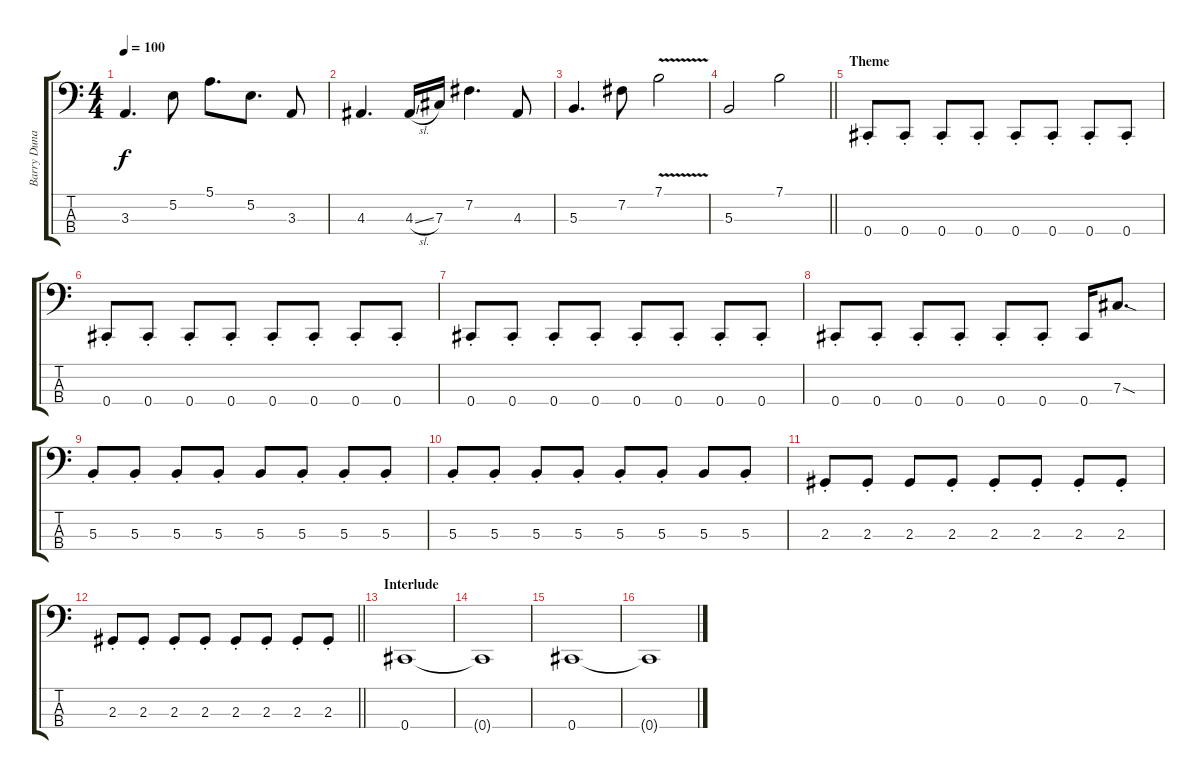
\track ("Barry Dunaway" "Barry Duna") {instrument electricbassfinger}
\staff {score tabs}
\tuning (E2 B1 Gb1 Db1) {hide}
\ts (4 4)
\tempo 100
\clef f4
\ks c
3.3.4{d dy f} 5.2.8 5.1.8{d} 5.2.8{d} 3.3.8 |
4.3.4{d} 4.3{sl}.16 7.3.16 7.2.4{d} 4.3.8 |
5.3.4{d} 7.2.8 7.1{v}.2 |
\barLineRight lightlight
5.3.2 7.1.2 |
\section ("" "Theme")
0.4{st}.8 0.4{st}.8 0.4{st}.8 0.4{st}.8 0.4{st}.8 0.4{st}.8 0.4{st}.8 0.4{st}.8 |
0.4{st}.8 0.4{st}.8 0.4{st}.8 0.4{st}.8 0.4{st}.8 0.4{st}.8 0.4{st}.8 0.4{st}.8 |
0.4{st}.8 0.4{st}.8 0.4{st}.8 0.4{st}.8 0.4{st}.8 0.4{st}.8 0.4{st}.8 0.4{st}.8 |
0.4{st}.8 0.4{st}.8 0.4{st}.8 0.4{st}.8 0.4{st}.8 0.4{st}.8 0.4.16 7.3{sod}.8{d} |
5.3{st}.8 5.3{st}.8 5.3{st}.8 5.3{st}.8 5.3.8 5.3{st}.8 5.3{st}.8 5.3{st}.8 |
5.3{st}.8 5.3{st}.8 5.3{st}.8 5.3{st}.8 5.3{st}.8 5.3{st}.8 5.3.8 5.3{st}.8 |
2.3{st}.8 2.3{st}.8 2.3.8 2.3{st}.8 2.3{st}.8 2.3{st}.8 2.3{st}.8 2.3{st}.8 |
\barLineRight lightlight
2.3{st}.8 2.3{st}.8 2.3{st}.8 2.3{st}.8 2.3{st}.8 2.3{st}.8 2.3{st}.8 2.3{st}.8 |
\section ("" "Interlude")
0.4.1 |
0.4{t}.1 |
0.4.1 |
0.4{t}.1
